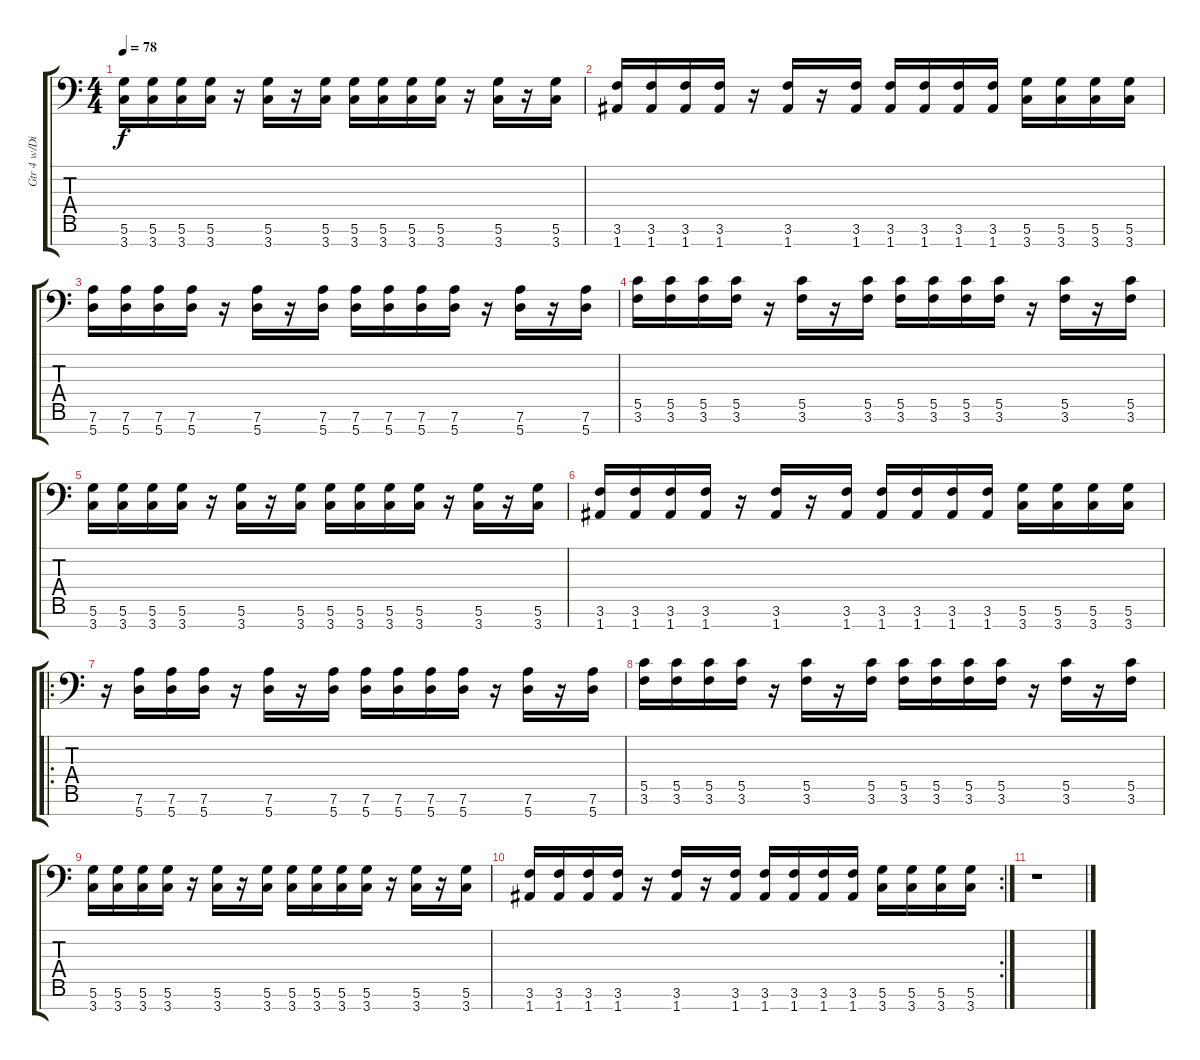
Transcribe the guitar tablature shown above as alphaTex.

\track ("Gtr 4 w/Dist." "Gtr 4 w/Di") {instrument distortionguitar}
\staff {score tabs}
\tuning (D4 A3 F3 C3 G2 D2 A1) {hide}
\ts (4 4)
\tempo 78
\clef f4
\ks c
(5.6 3.7).16{dy f} (5.6 3.7).16 (5.6 3.7).16 (5.6 3.7).16 r.16 (5.6 3.7).16 r.16 (5.6 3.7).16 (5.6 3.7).16 (5.6 3.7).16 (5.6 3.7).16 (5.6 3.7).16 r.16 (5.6 3.7).16 r.16 (5.6 3.7).16 |
(3.6 1.7).16 (3.6 1.7).16 (3.6 1.7).16 (3.6 1.7).16 r.16 (3.6 1.7).16 r.16 (3.6 1.7).16 (3.6 1.7).16 (3.6 1.7).16 (3.6 1.7).16 (3.6 1.7).16 (5.6 3.7).16 (5.6 3.7).16 (5.6 3.7).16 (5.6 3.7).16 |
(7.6 5.7).16 (7.6 5.7).16 (7.6 5.7).16 (7.6 5.7).16 r.16 (7.6 5.7).16 r.16 (7.6 5.7).16 (7.6 5.7).16 (7.6 5.7).16 (7.6 5.7).16 (7.6 5.7).16 r.16 (7.6 5.7).16 r.16 (7.6 5.7).16 |
(5.5 3.6).16 (5.5 3.6).16 (5.5 3.6).16 (5.5 3.6).16 r.16 (5.5 3.6).16 r.16 (5.5 3.6).16 (5.5 3.6).16 (5.5 3.6).16 (5.5 3.6).16 (5.5 3.6).16 r.16 (5.5 3.6).16 r.16 (5.5 3.6).16 |
(5.6 3.7).16 (5.6 3.7).16 (5.6 3.7).16 (5.6 3.7).16 r.16 (5.6 3.7).16 r.16 (5.6 3.7).16 (5.6 3.7).16 (5.6 3.7).16 (5.6 3.7).16 (5.6 3.7).16 r.16 (5.6 3.7).16 r.16 (5.6 3.7).16 |
(3.6 1.7).16 (3.6 1.7).16 (3.6 1.7).16 (3.6 1.7).16 r.16 (3.6 1.7).16 r.16 (3.6 1.7).16 (3.6 1.7).16 (3.6 1.7).16 (3.6 1.7).16 (3.6 1.7).16 (5.6 3.7).16 (5.6 3.7).16 (5.6 3.7).16 (5.6 3.7).16 |
\ro
r.16 (7.6 5.7).16 (7.6 5.7).16 (7.6 5.7).16 r.16 (7.6 5.7).16 r.16 (7.6 5.7).16 (7.6 5.7).16 (7.6 5.7).16 (7.6 5.7).16 (7.6 5.7).16 r.16 (7.6 5.7).16 r.16 (7.6 5.7).16 |
(5.5 3.6).16 (5.5 3.6).16 (5.5 3.6).16 (5.5 3.6).16 r.16 (5.5 3.6).16 r.16 (5.5 3.6).16 (5.5 3.6).16 (5.5 3.6).16 (5.5 3.6).16 (5.5 3.6).16 r.16 (5.5 3.6).16 r.16 (5.5 3.6).16 |
(5.6 3.7).16 (5.6 3.7).16 (5.6 3.7).16 (5.6 3.7).16 r.16 (5.6 3.7).16 r.16 (5.6 3.7).16 (5.6 3.7).16 (5.6 3.7).16 (5.6 3.7).16 (5.6 3.7).16 r.16 (5.6 3.7).16 r.16 (5.6 3.7).16 |
\rc 2
(3.6 1.7).16 (3.6 1.7).16 (3.6 1.7).16 (3.6 1.7).16 r.16 (3.6 1.7).16 r.16 (3.6 1.7).16 (3.6 1.7).16 (3.6 1.7).16 (3.6 1.7).16 (3.6 1.7).16 (5.6 3.7).16 (5.6 3.7).16 (5.6 3.7).16 (5.6 3.7).16 |
r.1
